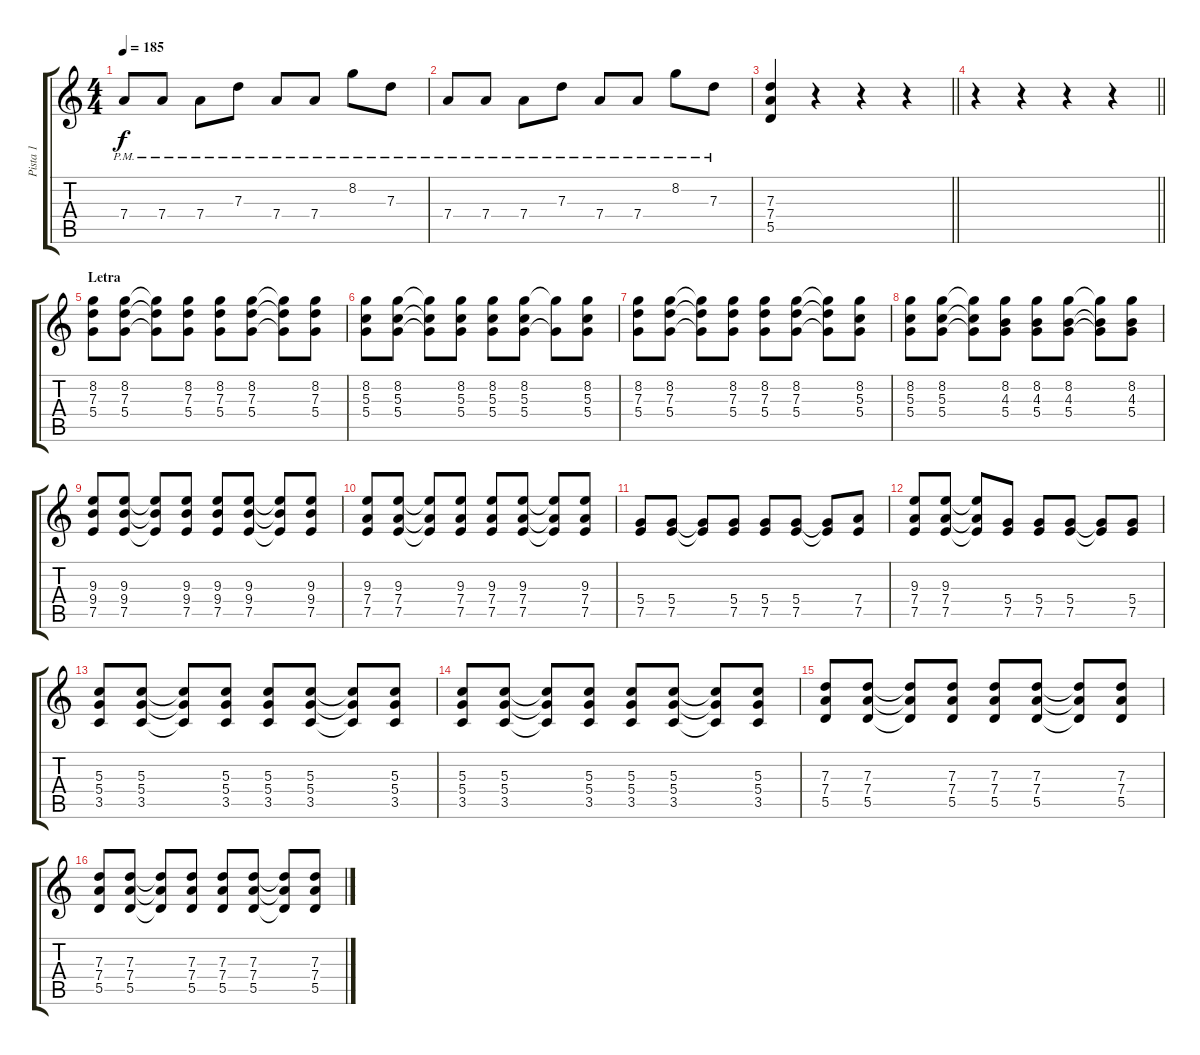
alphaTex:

\track ("Pista 1" "Pista 1") {instrument distortionguitar}
\staff {score tabs}
\tuning (E4 B3 G3 D3 A2 E2) {hide}
\ts (4 4)
\tempo 185
\clef g2
\ks c
7.4{pm}.8{dy f} 7.4{pm}.8 7.4{pm}.8 7.3{pm}.8 7.4{pm}.8 7.4{pm}.8 8.2{pm}.8 7.3{pm}.8 |
7.4{pm}.8 7.4{pm}.8 7.4{pm}.8 7.3{pm}.8 7.4{pm}.8 7.4{pm}.8 8.2{pm}.8 7.3{pm}.8 |
\barLineRight lightlight
(7.3 7.4 5.5).4 r.4 r.4 r.4 |
\barLineRight lightlight
r.4 r.4 r.4 r.4 |
\section ("" "Letra")
(8.2 7.3 5.4).8 (8.2 7.3 5.4).8 (8.2{t} 7.3{t} 5.4{t}).8 (8.2 7.3 5.4).8 (8.2 7.3 5.4).8 (8.2 7.3 5.4).8 (8.2{t} 7.3{t} 5.4{t}).8 (8.2 7.3 5.4).8 |
(8.2 5.3 5.4).8 (8.2 5.3 5.4).8 (8.2{t} 5.3{t} 5.4{t}).8 (8.2 5.3 5.4).8 (8.2 5.3 5.4).8 (8.2 5.3 5.4).8 (8.2{t} 5.4{t}).8 (8.2 5.3 5.4).8 |
(8.2 7.3 5.4).8 (8.2 7.3 5.4).8 (8.2{t} 7.3{t} 5.4{t}).8 (8.2 7.3 5.4).8 (8.2 7.3 5.4).8 (8.2 7.3 5.4).8 (8.2{t} 7.3{t} 5.4{t}).8 (8.2 5.3 5.4).8 |
(8.2 5.3 5.4).8 (8.2 5.3 5.4).8 (8.2{t} 5.3{t} 5.4{t}).8 (8.2 4.3 5.4).8 (8.2 4.3 5.4).8 (8.2 4.3 5.4).8 (8.2{t} 4.3{t} 5.4{t}).8 (8.2 4.3 5.4).8 |
(9.3 9.4 7.5).8 (9.3 9.4 7.5).8 (9.3{t} 9.4{t} 7.5{t}).8 (9.3 9.4 7.5).8 (9.3 9.4 7.5).8 (9.3 9.4 7.5).8 (9.3{t} 9.4{t} 7.5{t}).8 (9.3 9.4 7.5).8 |
(9.3 7.4 7.5).8 (9.3 7.4 7.5).8 (9.3{t} 7.4{t} 7.5{t}).8 (9.3 7.4 7.5).8 (9.3 7.4 7.5).8 (9.3 7.4 7.5).8 (9.3{t} 7.4{t} 7.5{t}).8 (9.3 7.4 7.5).8 |
(5.4 7.5).8 (5.4 7.5).8 (5.4{t} 7.5{t}).8 (5.4 7.5).8 (5.4 7.5).8 (5.4 7.5).8 (5.4{t} 7.5{t}).8 (7.4 7.5).8 |
(9.3 7.4 7.5).8 (9.3 7.4 7.5).8 (9.3{t} 7.4{t} 7.5{t}).8 (5.4 7.5).8 (5.4 7.5).8 (5.4 7.5).8 (5.4{t} 7.5{t}).8 (5.4 7.5).8 |
(5.3 5.4 3.5).8 (5.3 5.4 3.5).8 (5.3{t} 5.4{t} 3.5{t}).8 (5.3 5.4 3.5).8 (5.3 5.4 3.5).8 (5.3 5.4 3.5).8 (5.3{t} 5.4{t} 3.5{t}).8 (5.3 5.4 3.5).8 |
(5.3 5.4 3.5).8 (5.3 5.4 3.5).8 (5.3{t} 5.4{t} 3.5{t}).8 (5.3 5.4 3.5).8 (5.3 5.4 3.5).8 (5.3 5.4 3.5).8 (5.3{t} 5.4{t} 3.5{t}).8 (5.3 5.4 3.5).8 |
(7.3 7.4 5.5).8 (7.3 7.4 5.5).8 (7.3{t} 7.4{t} 5.5{t}).8 (7.3 7.4 5.5).8 (7.3 7.4 5.5).8 (7.3 7.4 5.5).8 (7.3{t} 7.4{t} 5.5{t}).8 (7.3 7.4 5.5).8 |
(7.3 7.4 5.5).8 (7.3 7.4 5.5).8 (7.3{t} 7.4{t} 5.5{t}).8 (7.3 7.4 5.5).8 (7.3 7.4 5.5).8 (7.3 7.4 5.5).8 (7.3{t} 7.4{t} 5.5{t}).8 (7.3 7.4 5.5).8
